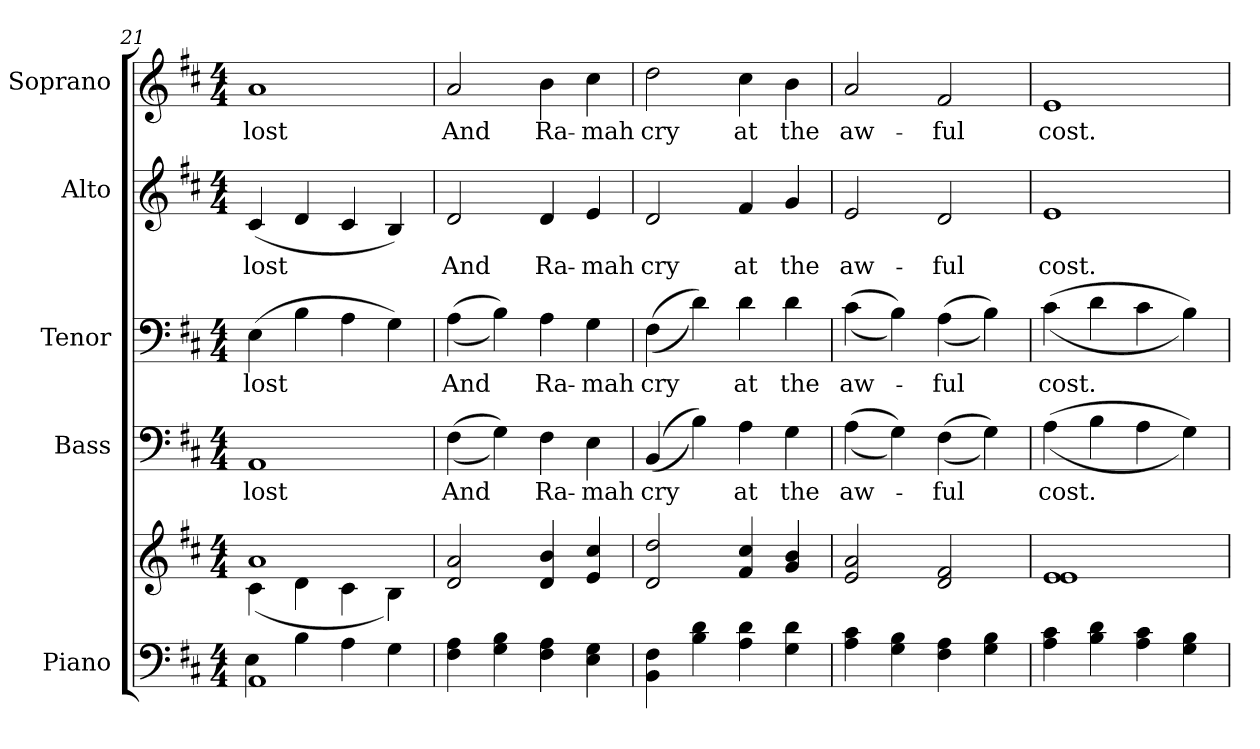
**kern	**kern	**kern	**text	**kern	**text	**kern	**text	**kern	**text
*part5	*part5	*part4	*part4	*part3	*part3	*part2	*part2	*part1	*part1
*staff6	*staff5	*staff4	*staff4	*staff3	*staff3	*staff2	*staff2	*staff1	*staff1
*I"Piano	*	*I"Bass	*	*I"Tenor	*	*I"Alto	*	*I"Soprano	*
*I'Pno.	*	*I'B.	*	*I'T.	*	*I'A.	*	*I'S.	*
!!LO:PB:g=z
*clefF4	*clefG2	*clefF4	*	*clefF4	*	*clefG2	*	*clefG2	*
*k[f#c#]	*k[f#c#]	*k[f#c#]	*	*k[f#c#]	*	*k[f#c#]	*	*k[f#c#]	*
*D:	*D:	*D:	*	*D:	*	*D:	*	*D:	*
*M4/4	*M4/4	*M4/4	*	*M4/4	*	*M4/4	*	*M4/4	*
=21	=21	=21	=21	=21	=21	=21	=21	=21	=21
*^	*^	*	*	*	*	*	*	*	*
!	!	!	!	!	!LO:LY:b:color=#000000	!	!	!	!	!	!
!	!	!	!	!	!	!	!LO:LY:b:color=#000000	!	!	!	!
!	!	!	!	!	!	!	!	!	!LO:LY:b:color=#000000	!	!
!	!	!	!	!	!	!	!	!	!	!	!LO:LY:b:color=#000000
1AAi	4Ei\	1ai	(4c#i\	1AAi	lost	(4Ei\	lost	(4c#i/	lost	1ai	lost
.	4Bi\	.	4di\	.	.	4Bi\	.	4di/	.	.	.
.	4Ai\	.	4c#i\	.	.	4Ai\	.	4c#i/	.	.	.
.	4Gi\	.	4Bi\)	.	.	4Gi\)	.	4Bi/)	.	.	.
*v	*v	*	*	*	*	*	*	*	*	*	*
*	*v	*v	*	*	*	*	*	*	*	*
=22	=22	=22	=22	=22	=22	=22	=22	=22	=22
*^	*^	*	*	*	*	*	*	*	*
!	!	!	!	!	!LO:LY:b:color=#000000	!	!	!	!	!	!
*v	*v	*	*	*	*	*	*	*	*	*	*
*	*v	*v	*	*	*	*	*	*	*	*
*^	*^	*	*	*	*	*	*	*	*
!	!	!	!	!	!	!	!LO:LY:b:color=#000000	!	!	!	!
*v	*v	*	*	*	*	*	*	*	*	*	*
*	*v	*v	*	*	*	*	*	*	*	*
*^	*^	*	*	*	*	*	*	*	*
!	!	!	!	!	!	!	!	!	!LO:LY:b:color=#000000	!	!
*v	*v	*	*	*	*	*	*	*	*	*	*
*	*v	*v	*	*	*	*	*	*	*	*
*^	*^	*	*	*	*	*	*	*	*
!	!	!	!	!	!	!	!	!	!	!	!LO:LY:b:color=#000000
*v	*v	*	*	*	*	*	*	*	*	*	*
*	*v	*v	*	*	*	*	*	*	*	*
4F#i\ 4Ai	2di/ 2ai	((4F#i\	And	((4Ai\	And	2di/	And	2ai/	And
4Gi\ 4Bi	.	4Gi\))	.	4Bi\))	.	.	.	.	.
!	!	!	!LO:LY:b:color=#000000	!	!	!	!	!	!
!	!	!	!	!	!LO:LY:b:color=#000000	!	!	!	!
!	!	!	!	!	!	!	!LO:LY:b:color=#000000	!	!
!	!	!	!	!	!	!	!	!	!LO:LY:b:color=#000000
4F#i\ 4Ai	4di/ 4bi	4F#i\	Ra-	4Ai\	Ra-	4di/	Ra-	4bi\	Ra-
!	!	!	!LO:LY:b:color=#000000	!	!	!	!	!	!
!	!	!	!	!	!LO:LY:b:color=#000000	!	!	!	!
!	!	!	!	!	!	!	!LO:LY:b:color=#000000	!	!
!	!	!	!	!	!	!	!	!	!LO:LY:b:color=#000000
4Ei\ 4Gi	4ei/ 4cc#i	4Ei\	-mah	4Gi\	-mah	4ei/	-mah	4cc#i\	-mah
=23	=23	=23	=23	=23	=23	=23	=23	=23	=23
!	!	!	!LO:LY:b:color=#000000	!	!	!	!	!	!
!	!	!	!	!	!LO:LY:b:color=#000000	!	!	!	!
!	!	!	!	!	!	!	!LO:LY:b:color=#000000	!	!
!	!	!	!	!	!	!	!	!	!LO:LY:b:color=#000000
4BBi\ 4F#i	2di/ 2ddi	((4BBi/	cry	((4F#i\	cry	2di/	cry	2ddi\	cry
4Bi\ 4di	.	4Bi\))	.	4di\))	.	.	.	.	.
!	!	!	!LO:LY:b:color=#000000	!	!	!	!	!	!
!	!	!	!	!	!LO:LY:b:color=#000000	!	!	!	!
!	!	!	!	!	!	!	!LO:LY:b:color=#000000	!	!
!	!	!	!	!	!	!	!	!	!LO:LY:b:color=#000000
4Ai\ 4di	4f#i/ 4cc#i	4Ai\	at	4di\	at	4f#i/	at	4cc#i\	at
!	!	!	!LO:LY:b:color=#000000	!	!	!	!	!	!
!	!	!	!	!	!LO:LY:b:color=#000000	!	!	!	!
!	!	!	!	!	!	!	!LO:LY:b:color=#000000	!	!
!	!	!	!	!	!	!	!	!	!LO:LY:b:color=#000000
4Gi\ 4di	4gi/ 4bi	4Gi\	the	4di\	the	4gi/	the	4bi\	the
=24	=24	=24	=24	=24	=24	=24	=24	=24	=24
!	!	!	!LO:LY:b:color=#000000	!	!	!	!	!	!
!	!	!	!	!	!LO:LY:b:color=#000000	!	!	!	!
!	!	!	!	!	!	!	!LO:LY:b:color=#000000	!	!
!	!	!	!	!	!	!	!	!	!LO:LY:b:color=#000000
4Ai\ 4c#i	2ei/ 2ai	((4Ai\	aw-	((4c#i\	aw-	2ei/	aw-	2ai/	aw-
4Gi\ 4Bi	.	4Gi\))	.	4Bi\))	.	.	.	.	.
!	!	!	!LO:LY:b:color=#000000	!	!	!	!	!	!
!	!	!	!	!	!LO:LY:b:color=#000000	!	!	!	!
!	!	!	!	!	!	!	!LO:LY:b:color=#000000	!	!
!	!	!	!	!	!	!	!	!	!LO:LY:b:color=#000000
4F#i\ 4Ai	2di/ 2f#i	((4F#i\	-ful	((4Ai\	-ful	2di/	-ful	2f#i/	-ful
4Gi\ 4Bi	.	4Gi\))	.	4Bi\))	.	.	.	.	.
!!LO:PB:g=z
=25	=25	=25	=25	=25	=25	=25	=25	=25	=25
!	!	!	!LO:LY:b:color=#000000	!	!	!	!	!	!
!	!	!	!	!	!LO:LY:b:color=#000000	!	!	!	!
!	!	!	!	!	!	!	!LO:LY:b:color=#000000	!	!
!	!	!	!	!	!	!	!	!	!LO:LY:b:color=#000000
4Ai\ 4c#i	1ei 1ei	((4Ai\	cost.	((4c#i\	cost.	1ei	cost.	1ei	cost.
4Bi\ 4di	.	4Bi\	.	4di\	.	.	.	.	.
4Ai\ 4c#i	.	4Ai\	.	4c#i\	.	.	.	.	.
4Gi\ 4Bi	.	4Gi\))	.	4Bi\))	.	.	.	.	.
=	=	=	=	=	=	=	=	=	=
*-	*-	*-	*-	*-	*-	*-	*-	*-	*-
